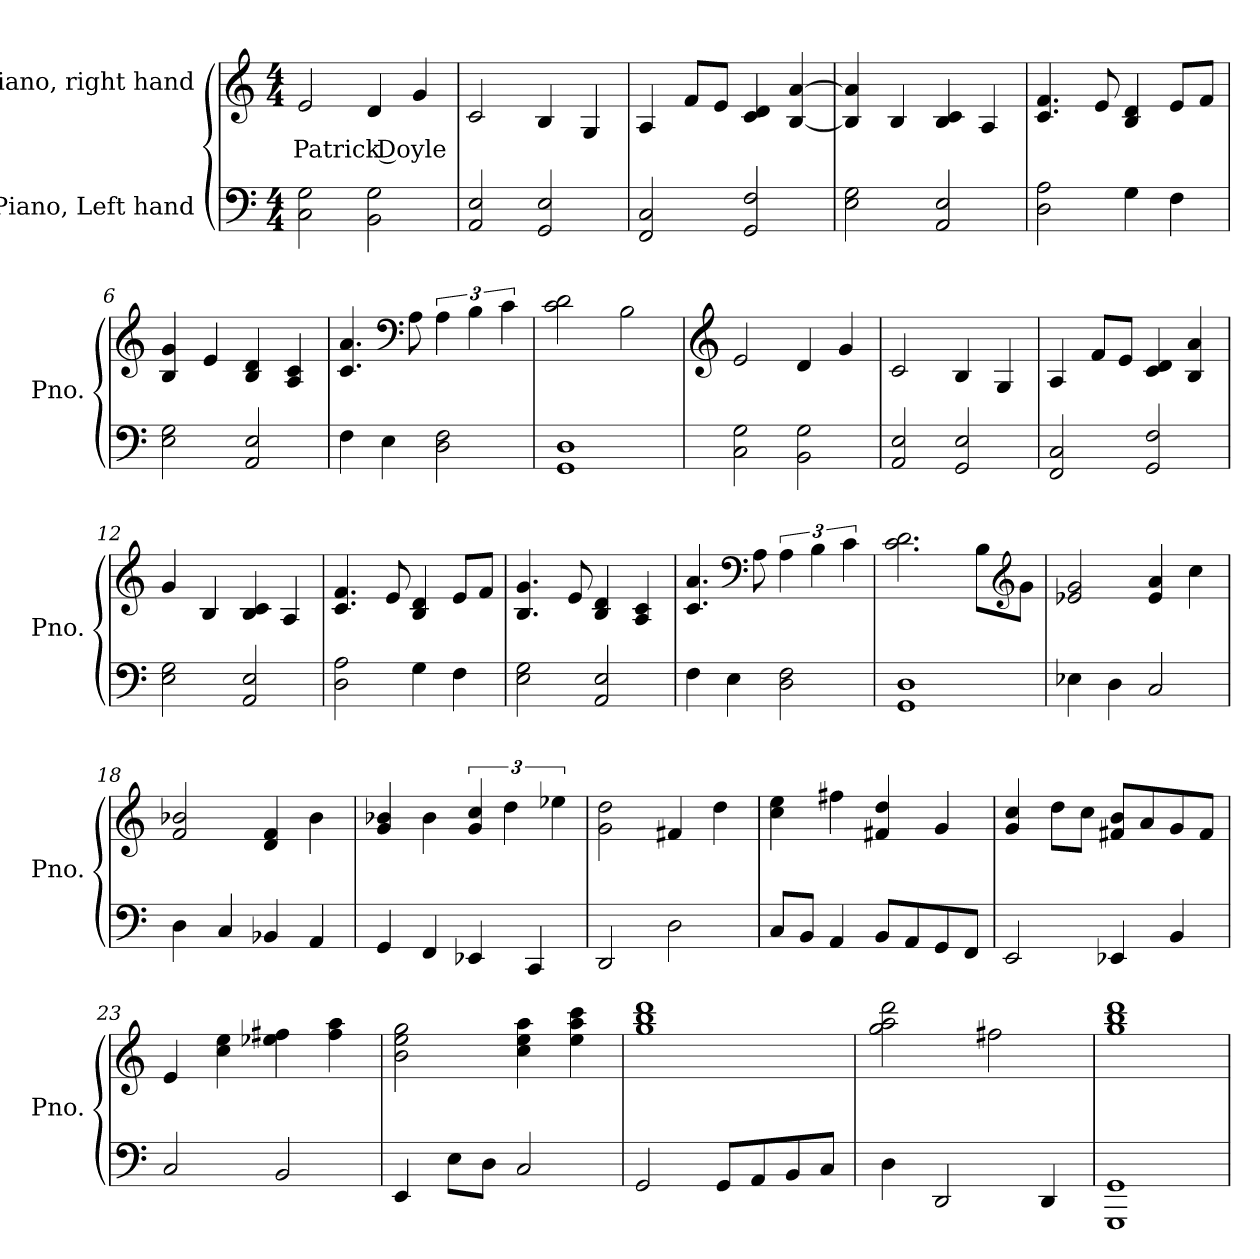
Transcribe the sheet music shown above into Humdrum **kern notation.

**kern	**kern	**text
*part2	*part1	*part1
*staff2	*staff1	*staff1
*I"Piano, Left hand	*I"Piano, right hand	*
*I'Pno.	*I'Pno.	*
*clefF4	*clefG2	*
*k[]	*k[]	*
*M4/4	*M4/4	*
*MM120	*MM120	*
=1	=1	=1
!	!	!LO:LY:b
2C\ 2G\	2e/	Patrick Doyle
2BB\ 2G\	4d/	.
.	4g/	.
=2	=2	=2
2AA/ 2E/	2c/	.
2GG/ 2E/	4B/	.
.	4G/	.
=3	=3	=3
2FF/ 2C/	4A/	.
.	8f/L	.
.	8e/J	.
2GG/ 2F/	4c/ 4d/	.
.	[4B/ [4a/	.
=4	=4	=4
2E\ 2G\	4B/] 4a/]	.
.	4B/	.
2AA/ 2E/	4B/ 4c/	.
.	4A/	.
=5	=5	=5
2D\ 2A\	4.c/ 4.f/	.
.	8e/	.
4G\	4B/ 4d/	.
4F\	8e/L	.
.	8f/J	.
!!LO:LB:g=z
=6	=6	=6
2E\ 2G\	4B/ 4g/	.
.	4e/	.
2AA/ 2E/	4B/ 4d/	.
.	4A/ 4c/	.
=7	=7	=7
4F\	4.c/ 4.a/	.
4E\	.	.
*	*clefF4	*
.	8A\	.
2D\ 2F\	6A\	.
.	6B\	.
.	6c\	.
=8	=8	=8
1GG 1D	2c\ 2d\	.
.	2B\	.
=9	=9	=9
*	*clefG2	*
2C\ 2G\	2e/	.
2BB\ 2G\	4d/	.
.	4g/	.
=10	=10	=10
2AA/ 2E/	2c/	.
2GG/ 2E/	4B/	.
.	4G/	.
=11	=11	=11
2FF/ 2C/	4A/	.
.	8f/L	.
.	8e/J	.
2GG/ 2F/	4c/ 4d/	.
.	4B/ 4a/	.
=12	=12	=12
2E\ 2G\	4g/	.
.	4B/	.
2AA/ 2E/	4B/ 4c/	.
.	4A/	.
!!LO:LB:g=z
=13	=13	=13
2D\ 2A\	4.c/ 4.f/	.
.	8e/	.
4G\	4B/ 4d/	.
4F\	8e/L	.
.	8f/J	.
=14	=14	=14
2E\ 2G\	4.B/ 4.g/	.
.	8e/	.
2AA/ 2E/	4B/ 4d/	.
.	4A/ 4c/	.
=15	=15	=15
4F\	4.c/ 4.a/	.
4E\	.	.
*	*clefF4	*
.	8A\	.
2D\ 2F\	6A\	.
.	6B\	.
.	6c\	.
=16	=16	=16
1GG 1D	2.c\ 2.d\	.
.	8B\L	.
*	*clefG2	*
.	8g\J	.
=17	=17	=17
4E-X\	2e-X/ 2g/	.
4D\	.	.
2C/	4e-/ 4a/	.
.	4cc\	.
=18	=18	=18
4D\	2f/ 2b-X/	.
4C/	.	.
4BB-X/	4d/ 4f/	.
4AA/	4b-\	.
!!LO:LB:g=z
=19	=19	=19
4GG/	4g/ 4b-X/	.
4FF/	4b-\	.
4EE-X/	6g/ 6cc/	.
.	6dd\	.
4CC/	.	.
.	6ee-X\	.
=20	=20	=20
2DD/	2g\ 2dd\	.
2D\	4f#X/	.
.	4dd\	.
=21	=21	=21
8C/L	4cc\ 4ee\	.
8BB/J	.	.
4AA/	4ff#X\	.
8BB/L	4f#X/ 4dd/	.
8AA/	.	.
8GG/	4g/	.
8FF/J	.	.
=22	=22	=22
2EE/	4g/ 4cc/	.
.	8dd\L	.
.	8cc\J	.
4EE-X/	8f#X/ 8b/L	.
.	8a/	.
4BB/	8g/	.
.	8f#/J	.
=23	=23	=23
2C/	4e/	.
.	4cc\ 4ee\	.
2BB/	4ee-X\ 4ff#X\	.
.	4ff#\ 4aa\	.
=24	=24	=24
4EE/	2b\ 2ee\ 2gg\	.
8E\L	.	.
8D\J	.	.
2C/	4cc\ 4ee\ 4aa\	.
.	4ee\ 4aa\ 4ccc\	.
!!LO:LB:g=z
=25	=25	=25
2GG/	1gg 1bb 1ddd	.
8GG/L	.	.
8AA/	.	.
8BB/	.	.
8C/J	.	.
=26	=26	=26
4D\	2gg\ 2aa\ 2ddd\	.
2DD/	.	.
.	2ff#X\	.
4DD/	.	.
=27	=27	=27
1GGG 1GG	1gg 1bb 1ddd	.
=	=	=
*-	*-	*-
